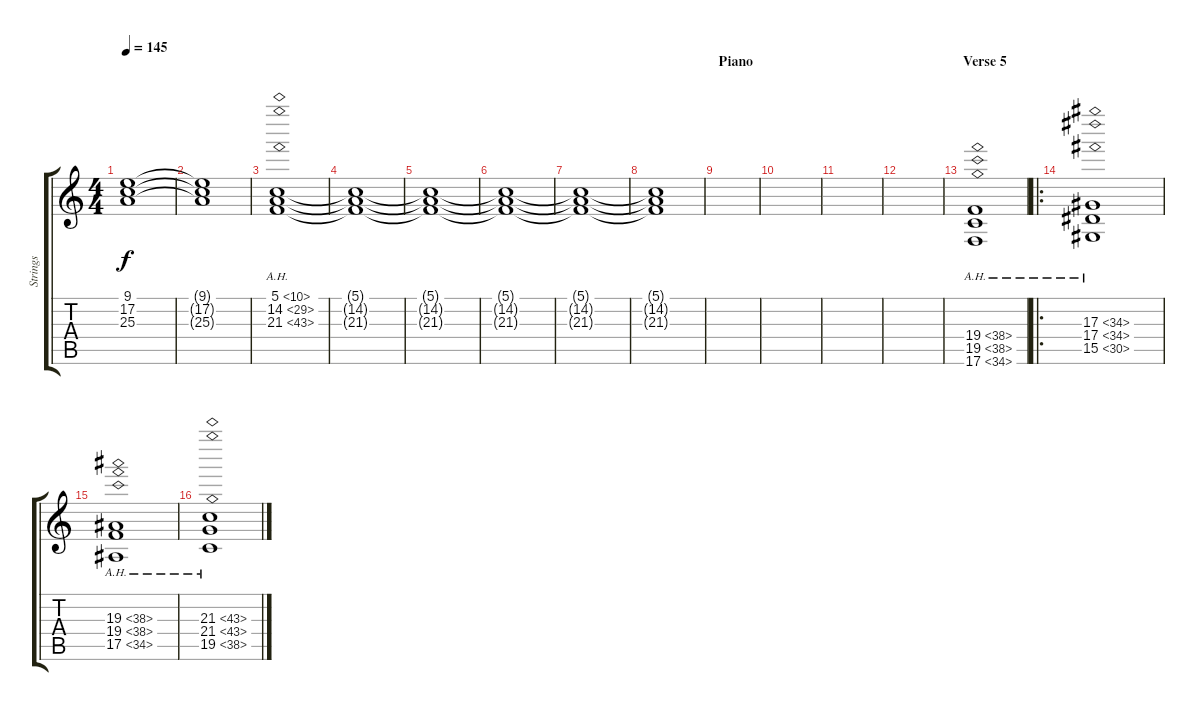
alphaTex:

\track ("Strings" "Strings") {instrument stringensemble1}
\staff {score tabs}
\tuning (C4 G3 Eb3 Bb2 F2 C2) {hide}
\ts (4 4)
\tempo 145
\clef g2
\ks c
(9.1{t} 17.2{t} 25.3{t}).1{dy f} |
(9.1{t} 17.2{t} 25.3{t}).1 |
(5.1{ah 5} 14.2{ah 15} 21.3{ah 22}).1 |
(5.1{t} 14.2{t} 21.3{t}).1 |
(5.1{t} 14.2{t} 21.3{t}).1 |
(5.1{t} 14.2{t} 21.3{t}).1 |
(5.1{t} 14.2{t} 21.3{t}).1 |
(5.1{t} 14.2{t} 21.3{t}).1 |
\section ("" "Piano")
|
|
|
|
\section ("" "Verse 5")
(19.4{ah 19} 19.5{ah 19} 17.6{ah 17}).1 |
\ro
(17.3{ah 17} 17.4{ah 17} 15.5{ah 15}).1 |
(19.3{ah 19} 19.4{ah 19} 17.5{ah 17}).1 |
(21.3{ah 22} 21.4{ah 22} 19.5{ah 19}).1
